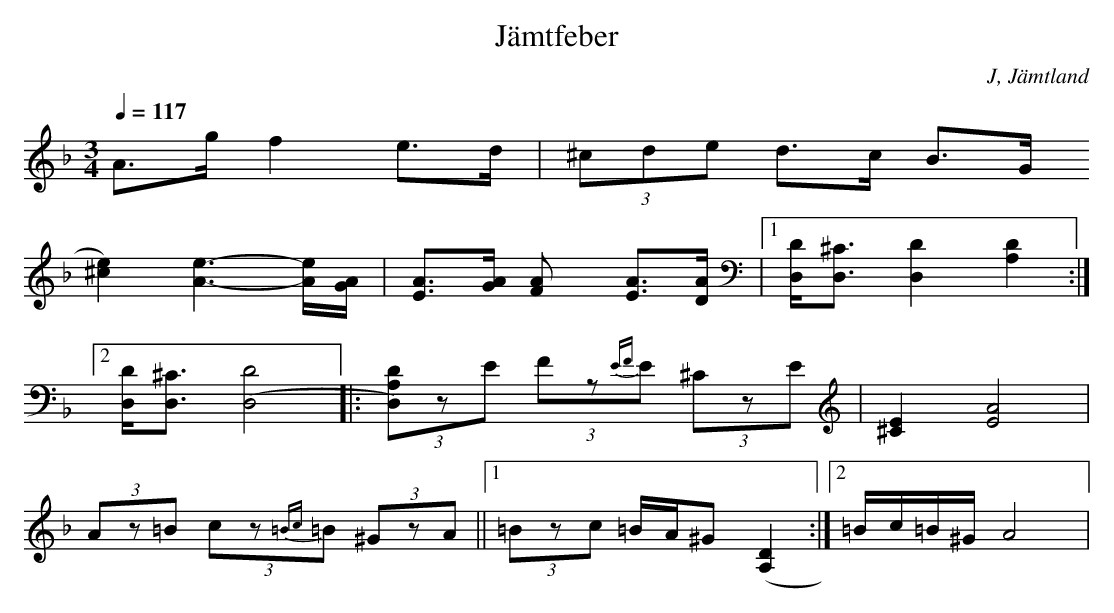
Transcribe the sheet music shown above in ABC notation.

X:1
T: Jämtfeber
O: J, Jämtland
M:3/4
L:1/8
Q:1/4=117
K:Dm
A>g f2 e>d|(3^cde d>c B>G
[^c2e2)] [A3e3] -[A/e/][A/G/]| [AE]>[AG] [A2F] [AE]>[AD] |[1[D,/D/][D,3/2^C3/2] [D,2D2] [D2A,2] :|
[2 [D,/D/][D,3/2^C3/2] [(D,4D4] |: (3[D,)A,D]zE (3Fz{EF}E (3^CzE | [^C2E2] [E4A4]|
(3Az=B (3cz{=Bc}=B (3^GzA||[1 (3=Bzc =B/A/^G ([A,D]2 :| [2 =B/c/=B/^G/ A4|
